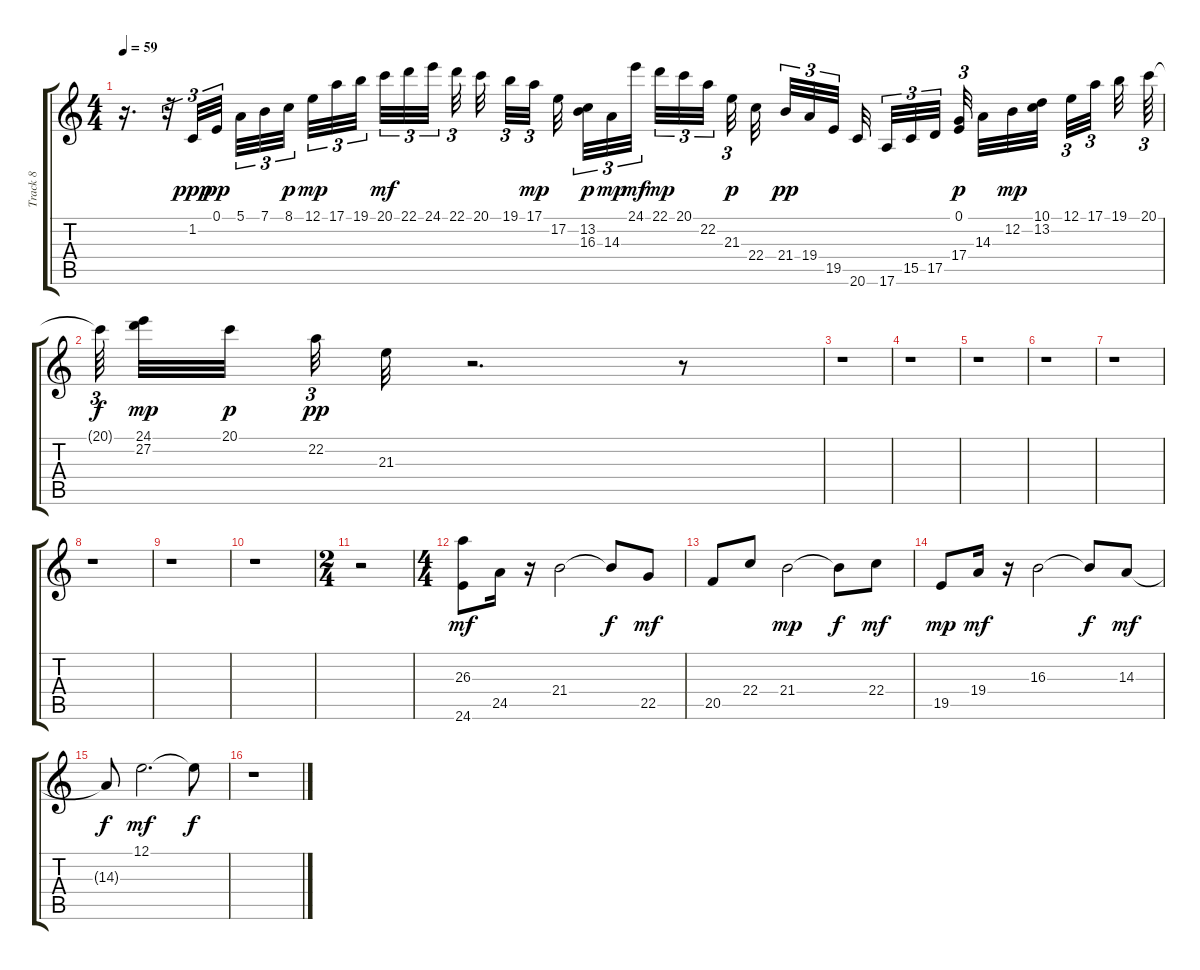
\track ("Track 8" "Track 8") {instrument pad7halo}
\staff {score tabs}
\tuning (E4 B3 G3 D3 A2 E2) {hide}
\ts (4 4)
\tempo 59
\clef g2
\ks c
r.16{d dy f} r.32{tu (3 2)} 1.2.32{tu (3 2) dy ppp balance 3} 0.1.32{tu (3 2) dy pp beam splitsecondary} 5.1.32{tu (3 2)} 7.1.32{tu (3 2) balance 6} 8.1.32{tu (3 2) dy p beam splitsecondary} 12.1.32{tu (3 2) dy mp} 17.1.32{tu (3 2)} 19.1.32{tu (3 2) beam splitsecondary} 20.1.32{tu (3 2) dy mf} 22.1.32{tu (3 2)} 24.1.32{tu (3 2) beam splitsecondary} 22.1.32{tu (3 2) beam splitsecondary} 20.1.32{beam splitsecondary} 19.1.32{tu (3 2)} 17.1.32{tu (3 2) dy mp beam splitsecondary} 17.2.32{beam splitsecondary} (13.2 16.3).32{tu (3 2) dy p balance 8} 14.3.32{tu (3 2) dy mp} 24.1.32{tu (3 2) dy mf beam splitsecondary} 22.1.32{tu (3 2) dy mp} 20.1.32{tu (3 2)} 22.2.32{tu (3 2) beam splitsecondary} 21.3.32{tu (3 2) dy p beam splitsecondary} 22.4.32{beam splitsecondary} 21.4.32{tu (3 2) dy pp} 19.4.32{tu (3 2)} 19.5.32{tu (3 2) beam splitsecondary} 20.6.32 17.6.32{tu (3 2)} 15.5.32{tu (3 2) balance 12} 17.5.32{tu (3 2) beam splitsecondary} (0.1 17.4).32{tu (3 2) dy p beam splitsecondary} 14.3.32 12.2.32{dy mp} (10.1 13.2).32{beam splitsecondary} 12.1.32{tu (3 2)} 17.1.32{tu (3 2) beam splitsecondary} 19.1.32 20.1.64{tu (3 2) balance 16} |
20.1{t}.64{tu (3 2) dy f beam splitsecondary} (24.1 27.2).32{dy mp} 20.1.32{dy p beam splitsecondary} 22.2.32{tu (3 2) dy pp} 21.3.32 r.2{d} r.8 |
r.1 |
r.1 |
r.1 |
r.1 |
r.1 |
r.1 |
r.1 |
r.1 |
\ts (2 4)
r.2 |
\ts (4 4)
(26.3 24.6).8{dy mf balance 5} 24.5.16 r.16 21.4.2 21.4{t}.8{dy f} 22.5.8{dy mf} |
20.5.8 22.4.8 21.4.2{dy mp} 21.4{t}.8{dy f} 22.4.8{dy mf} |
19.5.8{dy mp} 19.4.16{dy mf} r.16 16.3.2 16.3{t}.8{dy f} 14.3.8{dy mf} |
14.3{t}.8{dy f} 12.1.2{d dy mf} 12.1{t}.8{dy f} |
r.1
